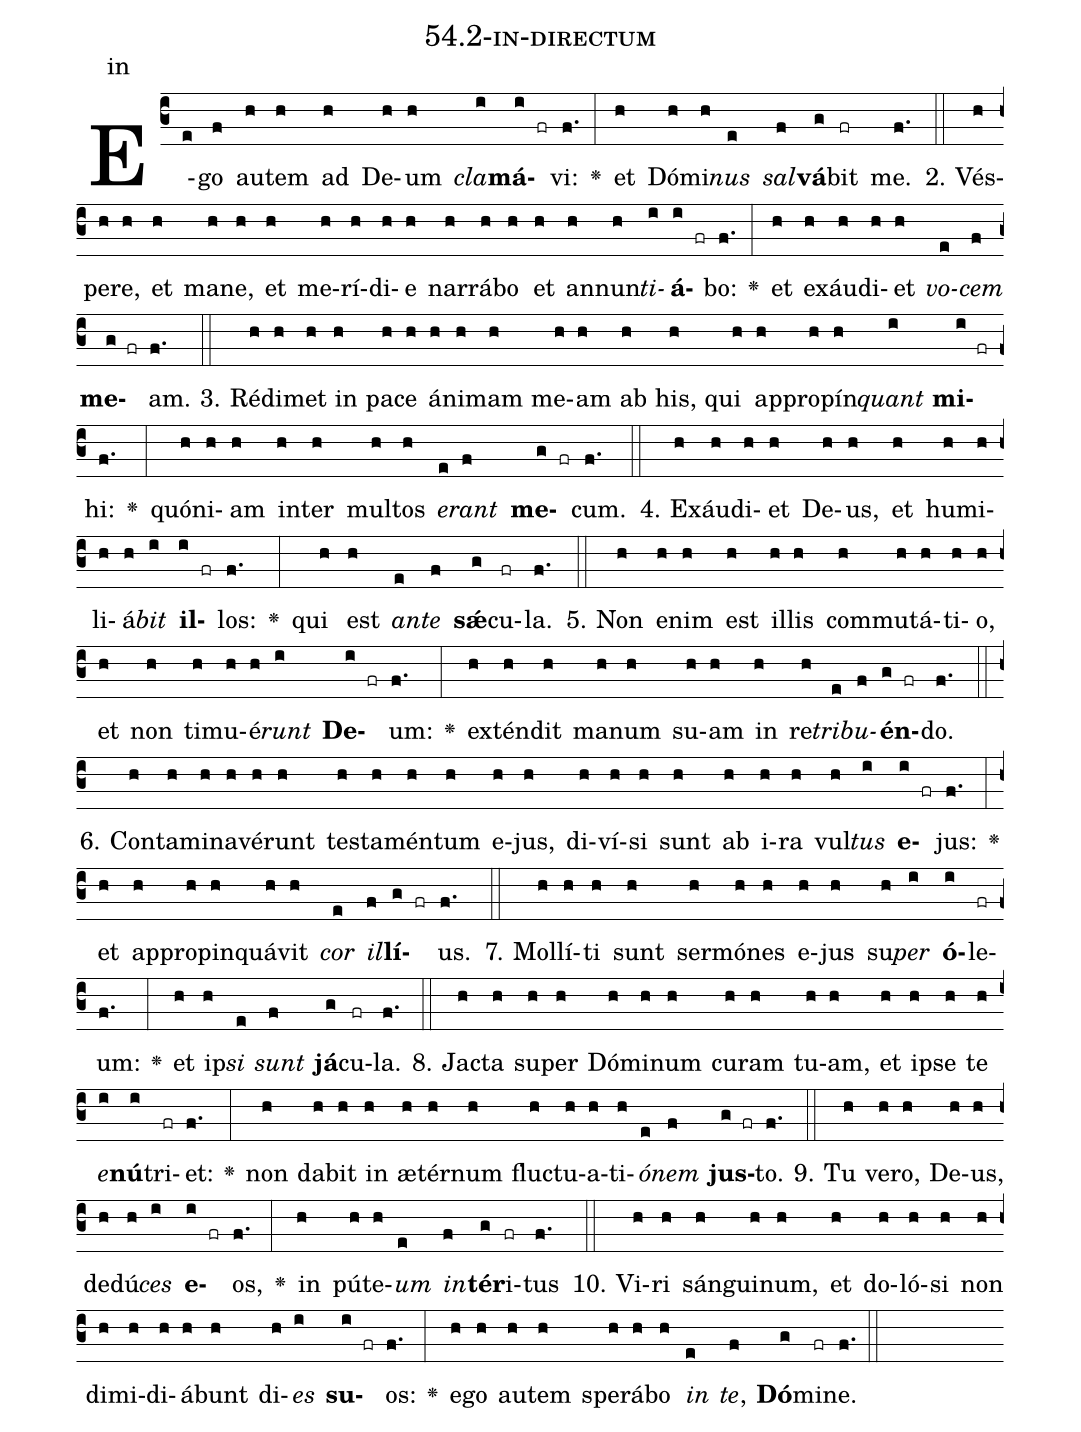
name: 54.2-in-directum;
annotation: in;
%%
(c3)E(e)go(f) au(h)tem(h) ad(h) De(h)um(h) <i>cla</i>(i)<b>má</b>(i fr)vi:(f.) <v>\greheightstar</v>(:) et(h) Dó(h)mi(h)<i>nus</i>(e) <i>sal</i>(f)<b>vá</b>(g)bit(fr) me.(f.) (::)
2. Vés(h)pe(h)re,(h) et(h) ma(h)ne,(h) et(h) me(h)rí(h)di(h)e(h) nar(h)rá(h)bo(h) et(h) an(h)nun(h)<i>ti</i>(i)<b>á</b>(i fr)bo:(f.) <v>\greheightstar</v>(:) et(h) ex(h)áu(h)di(h)et(h) <i>vo</i>(e)<i>cem</i>(f) <b>me</b>(g fr)am.(f.) (::)
3. Réd(h)i(h)met(h) in(h) pa(h)ce(h) á(h)ni(h)mam(h) me(h)am(h) ab(h) his,(h) qui(h) ap(h)pro(h)pín(h)<i>quant</i>(i) <b>mi</b>(i fr)hi:(f.) <v>\greheightstar</v>(:) quón(h)i(h)am(h) in(h)ter(h) mul(h)tos(h) <i>e</i>(e)<i>rant</i>(f) <b>me</b>(g fr)cum.(f.) (::)
4. Ex(h)áu(h)di(h)et(h) De(h)us,(h) et(h) hu(h)mi(h)li(h)á(h)<i>bit</i>(i) <b>il</b>(i fr)los:(f.) <v>\greheightstar</v>(:) qui(h) est(h) <i>an</i>(e)<i>te</i>(f) <b>sǽ</b>(g)cu(fr)la.(f.) (::)
5. Non(h) e(h)nim(h) est(h) il(h)lis(h) com(h)mu(h)tá(h)ti(h)o,(h) et(h) non(h) ti(h)mu(h)é(h)<i>runt</i>(i) <b>De</b>(i fr)um:(f.) <v>\greheightstar</v>(:) ex(h)tén(h)dit(h) ma(h)num(h) su(h)am(h) in(h) re(h)<i>tri</i>(e)<i>bu</i>(f)<b>én</b>(g fr)do.(f.) (::)
6. Con(h)ta(h)mi(h)na(h)vé(h)runt(h) tes(h)ta(h)mén(h)tum(h) e(h)jus,(h) di(h)ví(h)si(h) sunt(h) ab(h) i(h)ra(h) vul(h)<i>tus</i>(i) <b>e</b>(i fr)jus:(f.) <v>\greheightstar</v>(:) et(h) ap(h)pro(h)pin(h)quá(h)vit(h) <i>cor</i>(e) <i>il</i>(f)<b>lí</b>(g fr)us.(f.) (::)
7. Mol(h)lí(h)ti(h) sunt(h) ser(h)mó(h)nes(h) e(h)jus(h) su(h)<i>per</i>(i) <b>ó</b>(i)le(fr)um:(f.) <v>\greheightstar</v>(:) et(h) ip(h)<i>si</i>(e) <i>sunt</i>(f) <b>já</b>(g)cu(fr)la.(f.) (::)
8. Jac(h)ta(h) su(h)per(h) Dó(h)mi(h)num(h) cu(h)ram(h) tu(h)am,(h) et(h) ip(h)se(h) te(h) <i>e</i>(i)<b>nú</b>(i)tri(fr)et:(f.) <v>\greheightstar</v>(:) non(h) da(h)bit(h) in(h) æ(h)tér(h)num(h) fluc(h)tu(h)a(h)ti(h)<i>ó</i>(e)<i>nem</i>(f) <b>jus</b>(g fr)to.(f.) (::)
9. Tu(h) ve(h)ro,(h) De(h)us,(h) de(h)dú(h)<i>ces</i>(i) <b>e</b>(i fr)os,(f.) <v>\greheightstar</v>(:) in(h) pú(h)te(h)<i>um</i>(e) <i>in</i>(f)<b>tér</b>(g)i(fr)tus(f.) (::)
10. Vi(h)ri(h) sán(h)gui(h)num,(h) et(h) do(h)ló(h)si(h) non(h) di(h)mi(h)di(h)á(h)bunt(h) di(h)<i>es</i>(i) <b>su</b>(i fr)os:(f.) <v>\greheightstar</v>(:) e(h)go(h) au(h)tem(h) spe(h)rá(h)bo(h) <i>in</i>(e) <i>te</i>,(f) <b>Dó</b>(g)mi(fr)ne.(f.) (::)
